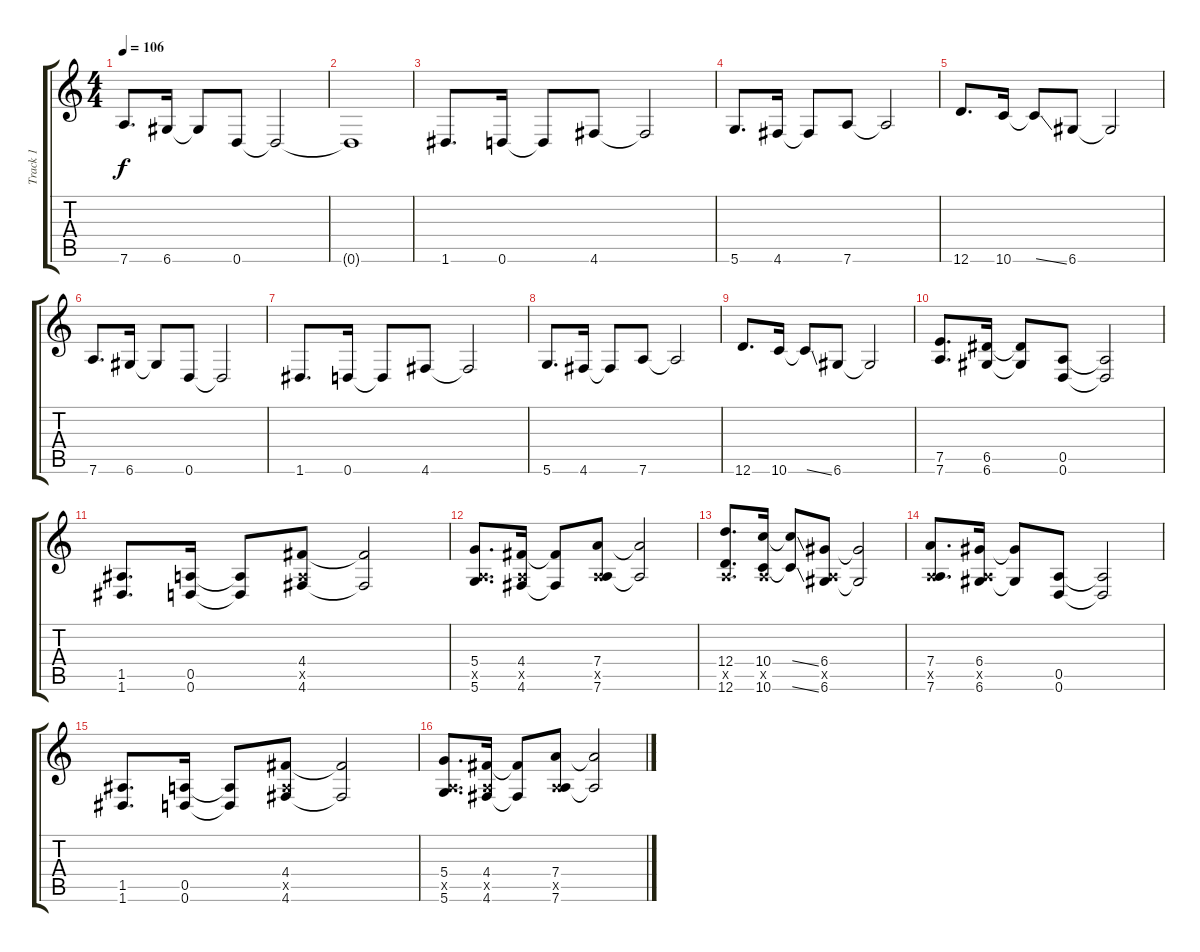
\track ("Track 1" "Track 1") {instrument distortionguitar}
\staff {score tabs}
\tuning (E4 A3 F3 D3 A2 D2) {hide}
\ts (4 4)
\tempo 106
\clef g2
\ks c
7.6.8{d dy f} 6.6.16 6.6{t}.8 0.6.8 0.6{t}.2 |
0.6{t}.1 |
1.6.8{d} 0.6.16 0.6{t}.8 4.6.8 4.6{t}.2 |
5.6.8{d} 4.6.16 4.6{t}.8 7.6.8 7.6{t}.2 |
12.6.8{d} 10.6.16 10.6{ss t}.8 6.6.8 6.6{t}.2 |
7.6.8{d} 6.6.16 6.6{t}.8 0.6.8 0.6{t}.2 |
1.6.8{d} 0.6.16 0.6{t}.8 4.6.8 4.6{t}.2 |
5.6.8{d} 4.6.16 4.6{t}.8 7.6.8 7.6{t}.2 |
12.6.8{d} 10.6.16 10.6{ss t}.8 6.6.8 6.6{t}.2 |
(7.5 7.6).8{d} (6.5 6.6).16 (6.5{t} 6.6{t}).8 (0.5 0.6).8 (0.5{t} 0.6{t}).2 |
(1.5 1.6).8{d} (0.5 0.6).16 (0.5{t} 0.6{t}).8 (4.4 0.5{x} 4.6).8 (4.4{t} 4.6{t}).2 |
(5.4 0.5{x} 5.6).8{d} (4.4 0.5{x} 4.6).16 (4.4{t} 4.6{t}).8 (7.4 0.5{x} 7.6).8 (7.4{t} 7.6{t}).2 |
(12.4 0.5{x} 12.6).8{d} (10.4 0.5{x} 10.6).16 (10.4{ss t} 10.6{ss t}).8 (6.4 0.5{x} 6.6).8 (6.4{t} 6.6{t}).2 |
(7.4 0.5{x} 7.6).8{d} (6.4 0.5{x} 6.6).16 (6.4{t} 6.6{t}).8 (0.5 0.6).8 (0.5{t} 0.6{t}).2 |
(1.5 1.6).8{d} (0.5 0.6).16 (0.5{t} 0.6{t}).8 (4.4 0.5{x} 4.6).8 (4.4{t} 4.6{t}).2 |
(5.4 0.5{x} 5.6).8{d} (4.4 0.5{x} 4.6).16 (4.4{t} 4.6{t}).8 (7.4 0.5{x} 7.6).8 (7.4{t} 7.6{t}).2
